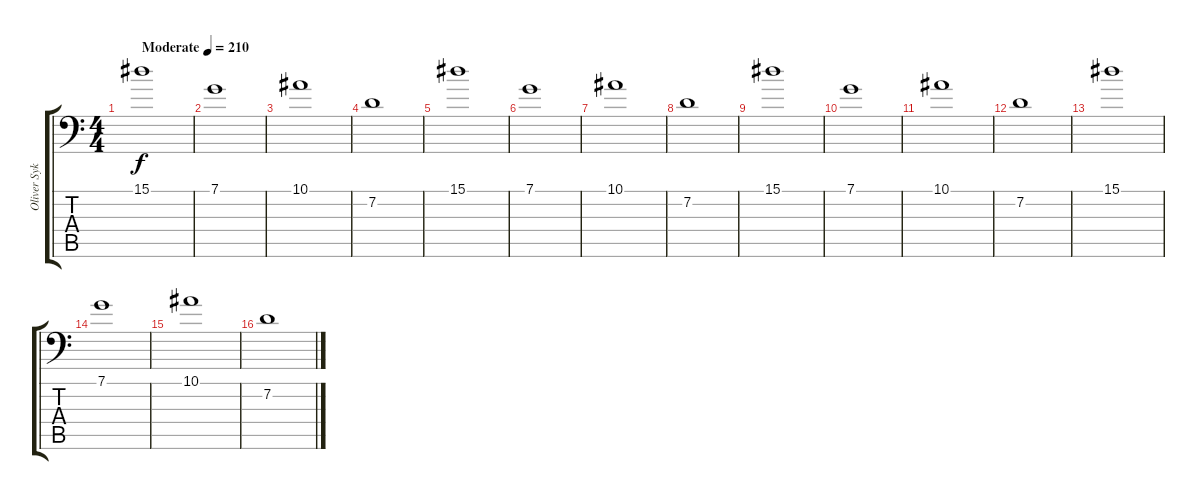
\track ("Oliver Sykes" "Oliver Syk") {instrument acousticgrandpiano}
\staff {score tabs}
\tuning (C4 G3 Eb3 Bb2 F2 Bb1) {hide}
\ts (4 4)
\tempo (210 "Moderate")
\tempo 105
\tempo (210 "Moderate")
\clef f4
\ks c
15.1.1{dy f instrument acousticgrandpiano} |
7.1.1 |
10.1.1 |
7.2.1 |
15.1.1 |
7.1.1 |
10.1.1 |
7.2.1 |
15.1.1 |
7.1.1 |
10.1.1 |
7.2.1 |
15.1.1 |
7.1.1 |
10.1.1 |
7.2.1
